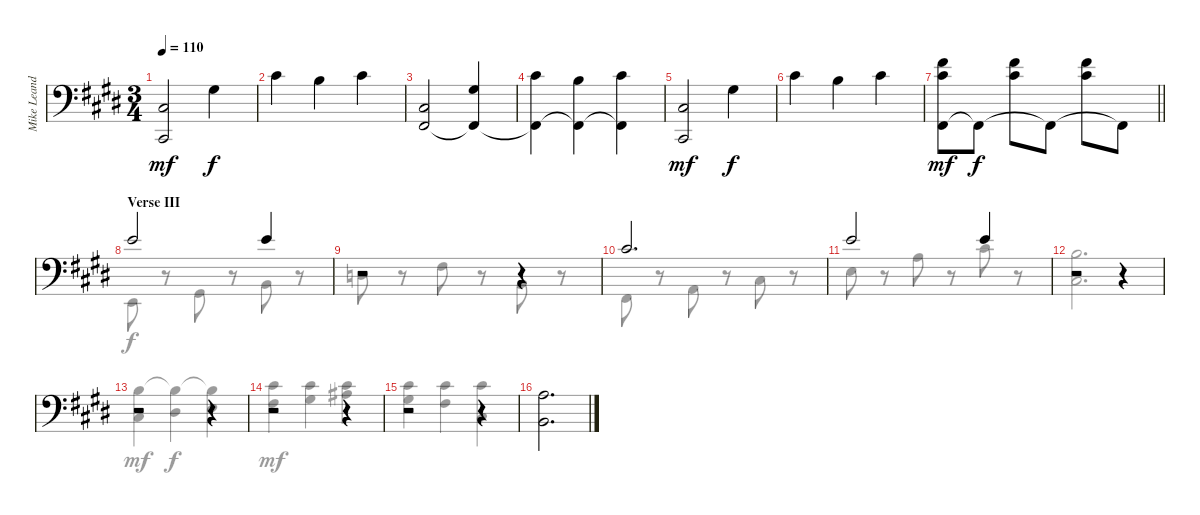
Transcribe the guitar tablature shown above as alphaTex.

\track ("Mike Leander's strirng (cello, b. bass)" "Mike Leand") {instrument electricbassfinger}
\staff {score}
\tuning (G2 D2 A1 E1 B0) {hide}
\voice
\ts (3 4)
\tempo 110
\clef f4
\ks e
(4.3 2.5).2{dy mf} 1.1.4{dy f} |
6.1.4 4.1.4 6.1.4 |
(4.3 2.4).2 (1.1 2.4{t}).4 |
(6.1 2.4{t}).4 (4.1 2.4{t}).4 (6.1 2.4{t}).4 |
(4.3 2.5).2{dy mf} 1.1.4{dy f} |
6.1.4 4.1.4 6.1.4 |
\barLineRight lightlight
(11.1 11.2 7.5).8{dy mf} 7.5{t}.8{dy f} (11.1 11.2).8 7.5{t}.8 (11.1 11.2).8 7.5{t}.8 |
\section ("" "Verse III")
9.1.2 9.1.4 |
r.2 r.4 |
6.1.2{d} |
9.1.2 9.1.4 |
r.2 r.4 |
r.2 r.4 |
r.2 r.4 |
r.2 r.4 |
(2.1 2.3).2{d}
\voice
\clef f4
\ottava regular
\simile none
\ks e
|
|
|
|
|
|
\barLineRight lightlight
|
0.4.8 r.8 4.4.8 r.8 2.3.8 r.8 |
0.2.8 r.8 4.2.8 r.8 2.3.8 r.8 |
2.4.8 r.8 0.3.8 r.8 4.3.8 r.8 |
2.2.8 r.8 2.1.8 r.8 6.1.8 r.8 |
(4.1 4.3).2{d} |
(4.1 4.3).4{dy mf} (4.1{t} 1.2).4{dy f} (4.1{t} 2.2).4 |
(6.1 4.2).4{dy mf} (6.1 6.2).4 (6.1 8.2).4 |
(6.1 6.2).4 (6.1 4.2).4 (6.1 4.3).4 |
